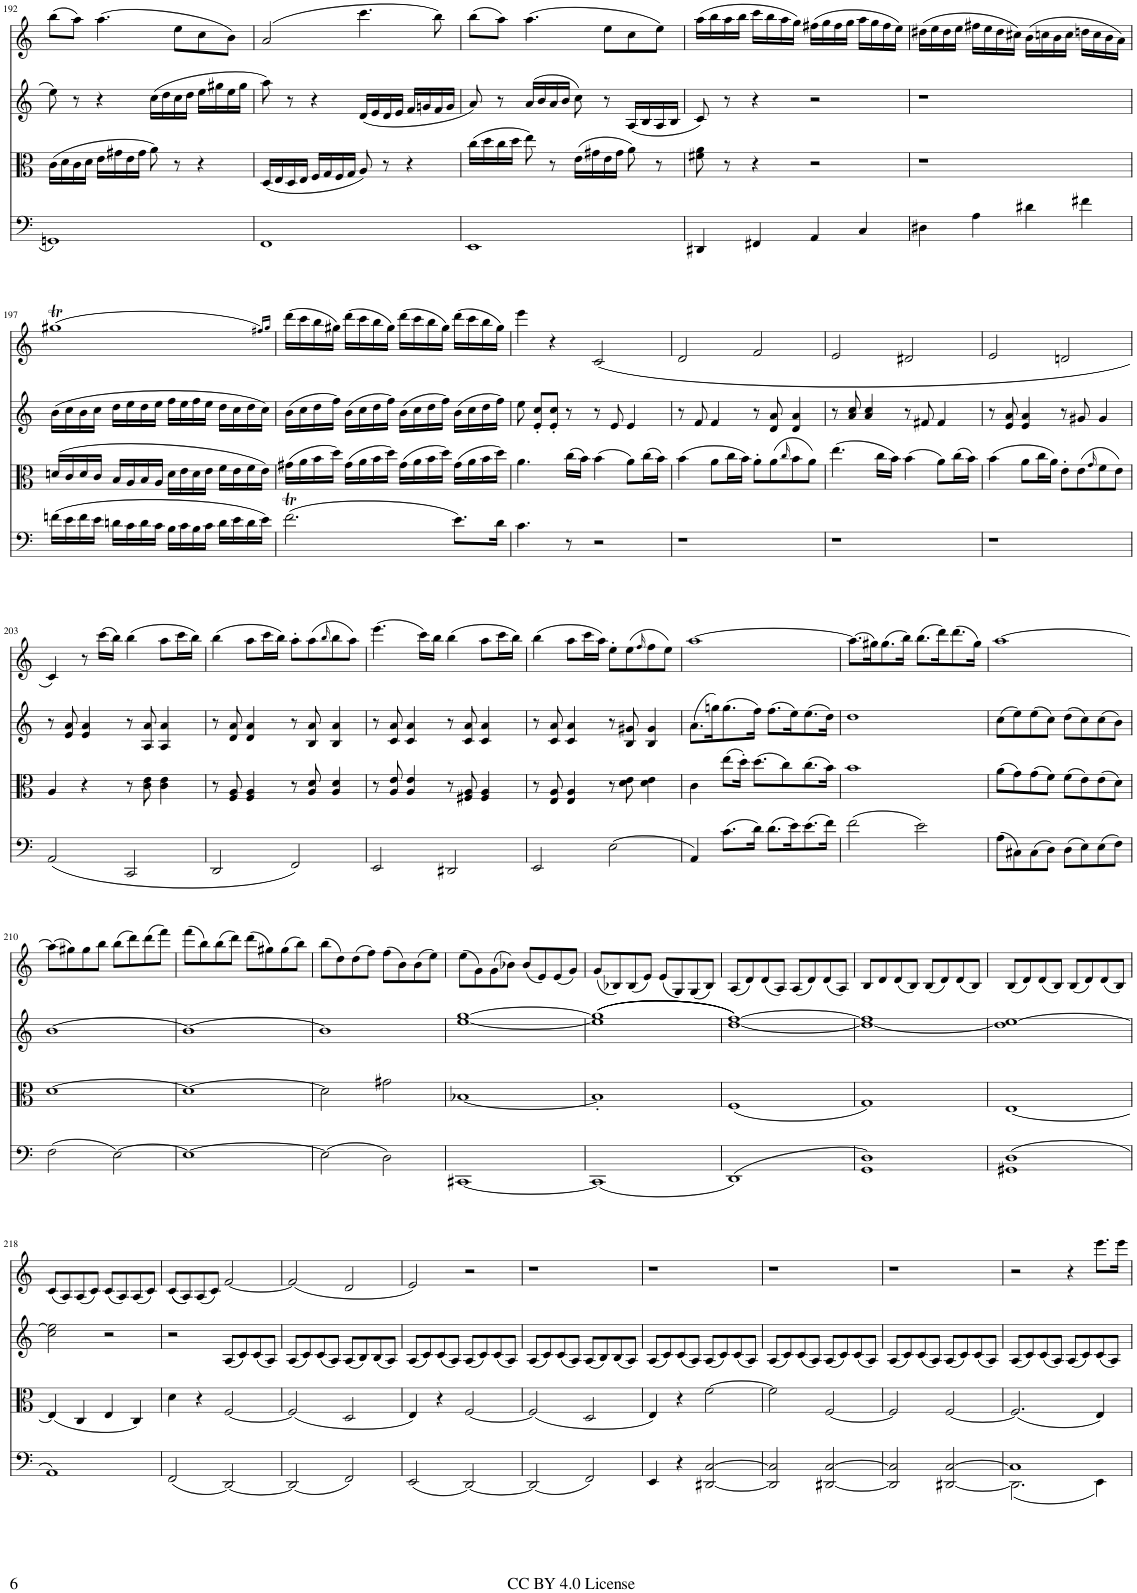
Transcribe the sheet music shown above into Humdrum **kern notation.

**kern	**kern	**kern	**kern
*part4	*part3	*part2	*part1
*staff4	*staff3	*staff2	*staff1
*I"Cello	*I"Viola	*I"Violin II	*I"Violin I
*	*I'Vla	*I'Vln	*I'Vln
!!LO:PB:g=z
*clefC4	*clefC3	*clefG2	*clefG2
*k[]	*k[]	*k[]	*k[]
*M4/4	*M4/4	*M4/4	*M4/4
*met(c)	*met(c)	*met(c)	*met(c)
=192	=192	=192	=192
1GGn	(16c\LL	8ee\	(8bb\L
.	16d\	.	.
.	16c\	8r	8aa\J)
.	16d\JJ	.	.
.	16e\LL	4r	(4.aa\
.	16g#X\	.	.
.	16e\	.	.
.	16g#\JJ	.	.
.	8a\)	(16cc\LL	.
.	.	16dd\	.
.	8r	16cc\	8ee\L
.	.	16dd\JJ	.
.	4r	16ee\LL	8cc\
.	.	16gg#X\	.
.	.	16ee\	8b\J)
.	.	16gg#\JJ	.
=193	=193	=193	=193
1FF	(16D/LL	8aa\)	(2a/
.	16E/	.	.
.	16D/	8r	.
.	16E/JJ	.	.
.	16F/LL	4r	.
.	16G/	.	.
.	16F/	.	.
.	16G/JJ	.	.
.	8A/)	(16d/LL	4.ccc\
.	.	16e/	.
.	8r	16d/	.
.	.	16e/JJ	.
.	4r	16f/LL	.
.	.	16gn/	.
.	.	16f/	8bb\)
.	.	16g/JJ	.
=194	=194	=194	=194
1EE	(16cc\LL	8a/)	(8bb\L
.	16dd\	.	.
.	16cc\	8r	8aa\J)
.	16dd\JJ	.	.
.	8ee\)	(16a/LL	(4.aa\
.	.	16b/	.
.	8r	16a/	.
.	.	16b/JJ	.
.	(16e\LL	8cc\)	.
.	16g#X\	.	.
.	16e\	8r	8ee\L
.	16g#\JJ	.	.
.	8a\)	(16A/LL	8cc\
.	.	16B/	.
.	8r	16A/	8ee\J)
.	.	16B/JJ	.
=195	=195	=195	=195
4DD#X/	8f#X\ 8a\	8c/)	(16aa\LL
.	.	.	16bb\
.	8r	8r	16aa\
.	.	.	16bb\JJ
4FF#X/	4r	4r	16ccc\LL
.	.	.	16bb\
.	.	.	16aa\
.	.	.	16gg\JJ)
4AA/	2r	2r	(16ff#X\LL
.	.	.	16gg\
.	.	.	16ff#\
.	.	.	16gg\JJ
4C/	.	.	16aa\LL
.	.	.	16gg\
.	.	.	16ff#\
.	.	.	16ee\JJ)
=196	=196	=196	=196
4D#X\	1r	1r	(16dd#X\LL
.	.	.	16ee\
.	.	.	16dd#\
.	.	.	16ee\JJ
4A\	.	.	16ff#X\LL
.	.	.	16ee\
.	.	.	16dd#\
.	.	.	16cc#X\JJ)
4d#X\	.	.	(16b\LL
.	.	.	16ccn\
.	.	.	16b\
.	.	.	16cc\JJ
4f#X\	.	.	16ddn\LL
.	.	.	16cc\
.	.	.	16b\
.	.	.	16a\JJ)
!!LO:LB:g=z
=197	=197	=197	=197
(16fn\LL	(16dn/LL	(16b\LL	(1gg#Xt
16e\	16c/	16cc\	.
16f\	16d/	16b\	.
16e\JJ	16c/JJ	16cc\JJ	.
16dn\LL	16B/LL	16dd\LL	.
16c\	16A/	16ee\	.
16d\	16B/	16dd\	.
16c\JJ	16A/JJ	16ee\JJ	.
16B\LL	16d\LL	16ff\LL	.
16c\	16e\	16ee\	.
16B\	16d\	16ff\	.
16c\JJ	16e\JJ	16ee\JJ	.
16d\LL	16f\LL	16dd\LL	.
16e\	16e\	16cc\	.
16d\	16f\	16dd\	.
16e\JJ)	16e\JJ)	16cc\JJ)	.
.	.	.	16qff#X/LL)
.	.	.	16qgg#/JJ
=198	=198	=198	=198
(2.fT\	(16g#X\LL	(16b\LL	(16ddd\LL
.	16a\	16cc\	16ccc\
.	16b\	16dd\	16bb\
.	16dd\JJ)	16ff\JJ)	16gg#X\JJ)
.	(16g#\LL	(16b\LL	(16ddd\LL
.	16a\	16cc\	16ccc\
.	16b\	16dd\	16bb\
.	16dd\JJ)	16ff\JJ)	16gg#\JJ)
.	(16g#\LL	(16b\LL	(16ddd\LL
.	16a\	16cc\	16ccc\
.	16b\	16dd\	16bb\
.	16dd\JJ)	16ff\JJ)	16gg#\JJ)
8.e\L)	(16g#\LL	(16b\LL	(16ddd\LL
.	16a\	16cc\	16ccc\
.	16b\	16dd\	16bb\
16d\Jk	16dd\JJ)	16ff\JJ)	16gg#\JJ)
=199	=199	=199	=199
4.c\	4.a\	8ee\	4eee\
.	.	8e/' 8cc/'L	.
.	.	8e/' 8cc/'J	4r
8r	(16cc\LL	8r	.
.	16b\JJ)	.	.
2r	(4b\	8r	(2c/
.	.	8e/	.
.	8a\L)	4e/	.
.	(16cc\L	.	.
.	16b\JJ)	.	.
=200	=200	=200	=200
1r	(4b\	8r	2d/
.	.	8f/	.
.	8a\L	4f/	.
.	16cc\L	.	.
.	16b\JJ)	.	.
.	8a'\L	8r	2f/
.	(8a\	8d/ 8a/	.
.	16qcc/	.	.
.	8b\	4d/ 4a/	.
.	8a\J)	.	.
=201	=201	=201	=201
1r	(4.ee\	8r	2e/
.	.	8a/ 8cc/	.
.	.	4a/ 4cc/	.
.	16cc\LL	.	.
.	16b\JJ)	.	.
.	(4b\	8r	2d#X/
.	.	8f#X/	.
.	8a\L)	4f#/	.
.	(16cc\L	.	.
.	16b\JJ)	.	.
=202	=202	=202	=202
1r	(4b\	8r	2e/
.	.	8e/ 8a/	.
.	8a\L	4e/ 4a/	.
.	16cc\L	.	.
.	16a\JJ)	.	.
.	8e'\L	8r	2dn/
.	(8e\	8g#X/	.
.	16qg/	.	.
.	8f\	4g#/	.
.	8e\J)	.	.
!!LO:LB:g=z
=203	=203	=203	=203
(2AA/	4A/	8r	4c/)
.	.	8e/ 8a/	.
.	4r	4e/ 4a/	8r
.	.	.	(16ccc\LL
.	.	.	16bb\JJ)
2CC/	8r	8r	(4bb\
.	8c\ 8e\	8A/ 8a/	.
.	4c\ 4e\	4A/ 4a/	8aa\L
.	.	.	16ccc\L
.	.	.	16bb\JJ)
=204	=204	=204	=204
2DD/	8r	8r	(4bb\
.	8F/ 8A/	8d/ 8a/	.
.	4F/ 4A/	4d/ 4a/	8aa\L
.	.	.	16ccc\L
.	.	.	16bb\JJ)
2FF/)	8r	8r	8aa'\L
.	8A/ 8d/	8B/ 8a/	(8aa\
.	.	.	16qbb/
.	4A/ 4d/	4B/ 4a/	8bb\
.	.	.	8aa\J)
=205	=205	=205	=205
2EE/	8r	8r	(4.eee\
.	8A/ 8e/	8c/ 8a/	.
.	4A/ 4e/	4c/ 4a/	.
.	.	.	16ccc\LL)
.	.	.	16bb\JJ
2DD#X/	8r	8r	(4bb\
.	8F#X/ 8A/	8c/ 8a/	.
.	4F#/ 4A/	4c/ 4a/	8aa\L
.	.	.	16ccc\L
.	.	.	16bb\JJ)
=206	=206	=206	=206
2EE/	8r	8r	(4bb\
.	8E/ 8A/	8c/ 8a/	.
.	4E/ 4A/	4c/ 4a/	8aa\L
.	.	.	16ccc\L
.	.	.	16aa\JJ)
(2E\	8r	8r	8ee'\L
.	8d\ 8e\	8B/ 8g#X/	(8ee\
.	.	.	16qff/
.	4d\ 4e\	4B/ 4g#/	8ff\
.	.	.	8ee\J)
=207	=207	=207	=207
4AA/)	4c\	(8.a\L	[1aa
.	.	16ggn\K)	.
(8.c\L	(8ee\L	(8.gg\	.
.	16dd'\Jk)	.	.
16d\Jk)	(8.dd\L	16ff\Jk)	.
(8.d\L	.	(8.ff\L	.
.	8cc\)	.	.
16e\K)	.	16ee\K)	.
(8.e\	(8.cc\	(8.ee\	.
16f\Jk)	16b\Jk)	16dd\Jk)	.
=208	=208	=208	=208
(2f\	1b	1dd	(8.aa\L]
.	.	.	16gg#X\K)
.	.	.	(8.gg#\
.	.	.	16bb\Jk)
2e\)	.	.	(8.bb\L
.	.	.	16ddd\K)
.	.	.	(8.ddd\
.	.	.	16gg#\Jk)
=209	=209	=209	=209
(8A\L	(8a\L	(8cc\L	[1aa
8C#X\)	8g\)	8ee\)	.
(8C#\	(8g\	(8ee\	.
8D\J)	8f\J)	8cc\J)	.
(8D\L	(8f\L	(8dd\L	.
8E\)	8e\)	8cc\)	.
(8E\	(8e\	(8cc\	.
8F\J)	8d\J)	8b\J)	.
!!LO:LB:g=z
=210	=210	=210	=210
(2F\	[1d	[1b	(8aa\L]
.	.	.	8gg#X\)
.	.	.	8gg#\
.	.	.	8bb\J
[2E\)	.	.	(8bb\L
.	.	.	8ddd\)
.	.	.	(8ddd\
.	.	.	8fff\J)
=211	=211	=211	=211
1E_	1d_	1b_	(8fff\L
.	.	.	8bb\)
.	.	.	(8bb\
.	.	.	8ddd\J)
.	.	.	(8ddd\L
.	.	.	8gg#X\)
.	.	.	(8gg#\
.	.	.	8bb\J)
=212	=212	=212	=212
(2E\]	2d\]	1b]	(8bb\L
.	.	.	8dd\)
.	.	.	(8dd\
.	.	.	8ff\J)
2D\)	2g#X\	.	(8ff\L
.	.	.	8b\)
.	.	.	(8b\
.	.	.	8ee\J)
=213	=213	=213	=213
[1CC#X	[1B-X	[1ee [1gg	(8ee\L
.	.	.	8g\)
.	.	.	(8g\
.	.	.	8b-X\J)
.	.	.	(8b-/L
.	.	.	8e/)
.	.	.	(8e/
.	.	.	8g/J)
=214	=214	=214	=214
(1CC#]	1B-']	(((1ee] 1gg]	(8g/L
.	.	.	8B-X/)
.	.	.	(8B-/
.	.	.	8e/J)
.	.	.	(8e/L
.	.	.	8G/)
.	.	.	(8G/
.	.	.	8B-/J)
=215	=215	=215	=215
(>1DD)	(1F	[1dd [1ff)))	(8A/L
.	.	.	8d/)
.	.	.	(8d/
.	.	.	8A/J)
.	.	.	(8A/L
.	.	.	8d/)
.	.	.	(8d/
.	.	.	8A/J)
=216	=216	=216	=216
1GG 1D)	1G)	1dd_ 1ff]	8B/L
.	.	.	8d/
.	.	.	(8d/
.	.	.	8B/J)
.	.	.	(8B/L
.	.	.	8d/)
.	.	.	(8d/
.	.	.	8B/J)
=217	=217	=217	=217
(>1GG#X 1D	[1E	1dd] [1ee	(8B/L
.	.	.	8d/)
.	.	.	(8d/
.	.	.	8B/J)
.	.	.	(8B/L
.	.	.	8d/)
.	.	.	(8d/
.	.	.	8B/J)
!!LO:LB:g=z
=218	=218	=218	=218
1AA)	(4E/]	2cc\ 2ee\]	(8c/L
.	.	.	8A/)
.	4C/	.	(8A/
.	.	.	8c/J)
.	4E/	2r	(8c/L
.	.	.	8A/)
.	4C/)	.	(8A/
.	.	.	8c/J)
=219	=219	=219	=219
(2FF/	4d\	2r	((8c/L
.	.	.	8A/))
.	4r	.	(8A/
.	.	.	8c/J)
[2DD/)	[2F/	(8A/L	[2f/
.	.	8c/)	.
.	.	(8c/	.
.	.	8A/J)	.
=220	=220	=220	=220
(2DD/]	(2F/]	(8A/L	(2f/]
.	.	8c/)	.
.	.	(8c/	.
.	.	8A/J)	.
2FF/)	2D/	(8A/L	2d/
.	.	8B/)	.
.	.	(8B/	.
.	.	8A/J)	.
=221	=221	=221	=221
(2EE/	4E/)	(8A/L	2e/)
.	.	8c/)	.
.	4r	(8c/	.
.	.	8A/J)	.
[2DD/)	[2F/	(8A/L	2r
.	.	8c/)	.
.	.	(8c/	.
.	.	8A/J)	.
=222	=222	=222	=222
(2DD/]	(2F/]	(8A/L	1r
.	.	8c/)	.
.	.	(8c/	.
.	.	8A/J)	.
2FF/)	2D/	(8A/L	.
.	.	8B/)	.
.	.	(8B/	.
.	.	8A/J)	.
=223	=223	=223	=223
4EE/	4E/)	(8A/L	1r
.	.	8c/)	.
4r	4r	(8c/	.
.	.	8A/J)	.
[2DD#X/ [2C/	[2f\	(8A/L	.
.	.	8c/)	.
.	.	(8c/	.
.	.	8A/J)	.
=224	=224	=224	=224
2DD#/] 2C/]	2f\]	(8A/L	1r
.	.	8c/)	.
.	.	(8c/	.
.	.	8A/J)	.
[2DD#X/ [2C/	[2F/	(8A/L	.
.	.	8c/)	.
.	.	(8c/	.
.	.	8A/J)	.
=225	=225	=225	=225
2DD#/] 2C/]	2F/]	(8A/L	1r
.	.	8c/)	.
.	.	(8c/	.
.	.	8A/J)	.
[2DD#X/ [2C/	[2F/	(8A/L	.
.	.	8c/)	.
.	.	(8c/	.
.	.	8A/J)	.
=226	=226	=226	=226
*^	*	*	*
1C]	(2.DD#\]	(2.F/]	(8A/L	2r
.	.	.	8c/)	.
.	.	.	(8c/	.
.	.	.	8A/J)	.
.	.	.	(8A/L	4r
.	.	.	8c/)	.
.	4EE\)	4E/)	(8c/	8.eee\L
.	.	.	8A/J)	.
.	.	.	.	16eee\Jk
*v	*v	*	*	*
=	=	=	=
*-	*-	*-	*-
